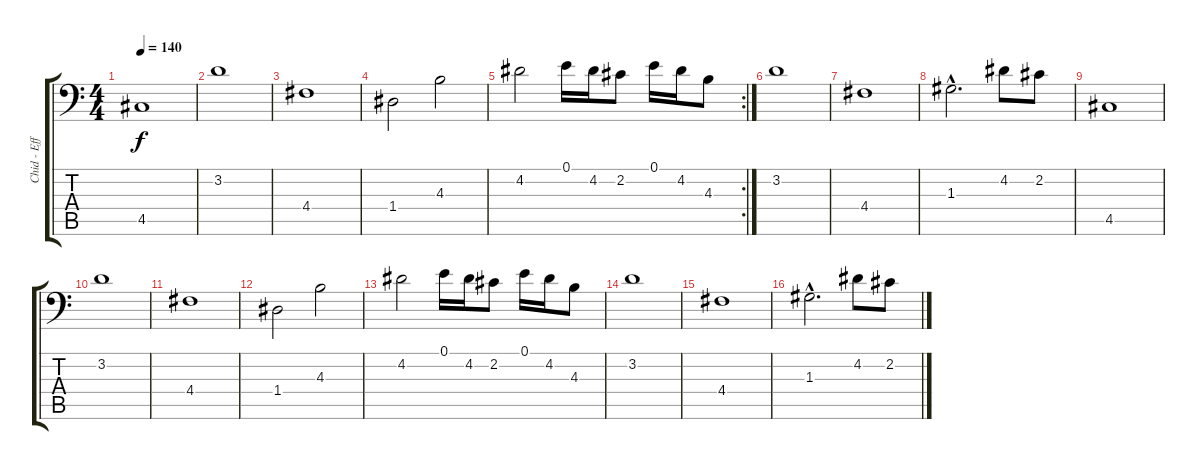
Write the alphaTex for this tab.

\track ("Chid - Effets-sons" "Chid - Eff") {instrument contrabass}
\staff {score tabs}
\tuning (E3 B2 G2 D2 A1 E1) {hide}
\ts (4 4)
\tempo 140
\clef f4
\ks c
4.5.1{dy f} |
3.2.1 |
4.4.1 |
1.4.2 4.3.2 |
\rc 2
4.2.2 0.1.16 4.2.16 2.2.8 0.1.16 4.2.16 4.3.8 |
3.2.1 |
4.4.1 |
1.3{hac}.2{d} 4.2.8 2.2.8 |
4.5.1 |
3.2.1 |
4.4.1 |
1.4.2 4.3.2 |
4.2.2 0.1.16 4.2.16 2.2.8 0.1.16 4.2.16 4.3.8 |
3.2.1 |
4.4.1 |
1.3{hac}.2{d volume 12} 4.2.8 2.2.8
